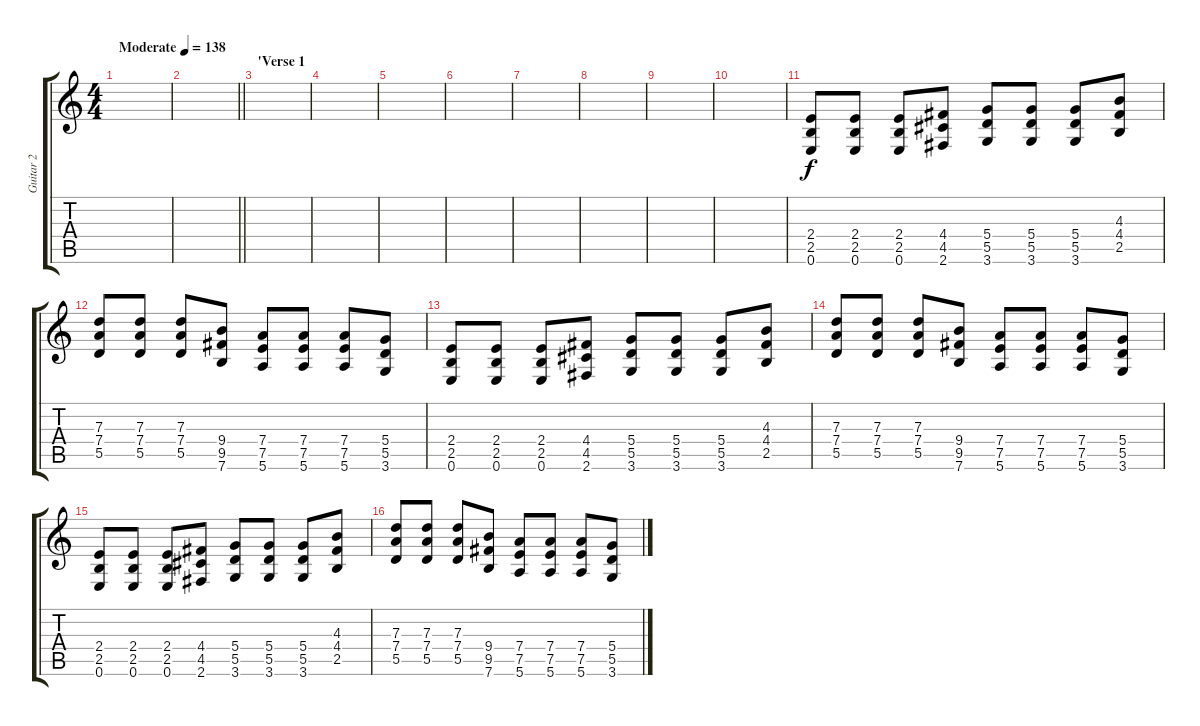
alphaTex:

\track ("Guitar 2" "Guitar 2") {instrument distortionguitar}
\staff {score tabs}
\tuning (E4 B3 G3 D3 A2 E2) {hide}
\ts (4 4)
\tempo (138 "Moderate")
\clef g2
\ks c
|
\barLineRight lightlight
|
\section ("" "'Verse 1")
|
|
|
|
|
|
|
|
(2.4 2.5 0.6).8 (2.4 2.5 0.6).8 (2.4 2.5 0.6).8 (4.4 4.5 2.6).8 (5.4 5.5 3.6).8 (5.4 5.5 3.6).8 (5.4 5.5 3.6).8 (4.3 4.4 2.5).8 |
(7.3 7.4 5.5).8 (7.3 7.4 5.5).8 (7.3 7.4 5.5).8 (9.4 9.5 7.6).8 (7.4 7.5 5.6).8 (7.4 7.5 5.6).8 (7.4 7.5 5.6).8 (5.4 5.5 3.6).8 |
(2.4 2.5 0.6).8 (2.4 2.5 0.6).8 (2.4 2.5 0.6).8 (4.4 4.5 2.6).8 (5.4 5.5 3.6).8 (5.4 5.5 3.6).8 (5.4 5.5 3.6).8 (4.3 4.4 2.5).8 |
(7.3 7.4 5.5).8 (7.3 7.4 5.5).8 (7.3 7.4 5.5).8 (9.4 9.5 7.6).8 (7.4 7.5 5.6).8 (7.4 7.5 5.6).8 (7.4 7.5 5.6).8 (5.4 5.5 3.6).8 |
(2.4 2.5 0.6).8 (2.4 2.5 0.6).8 (2.4 2.5 0.6).8 (4.4 4.5 2.6).8 (5.4 5.5 3.6).8 (5.4 5.5 3.6).8 (5.4 5.5 3.6).8 (4.3 4.4 2.5).8 |
(7.3 7.4 5.5).8 (7.3 7.4 5.5).8 (7.3 7.4 5.5).8 (9.4 9.5 7.6).8 (7.4 7.5 5.6).8 (7.4 7.5 5.6).8 (7.4 7.5 5.6).8 (5.4 5.5 3.6).8
